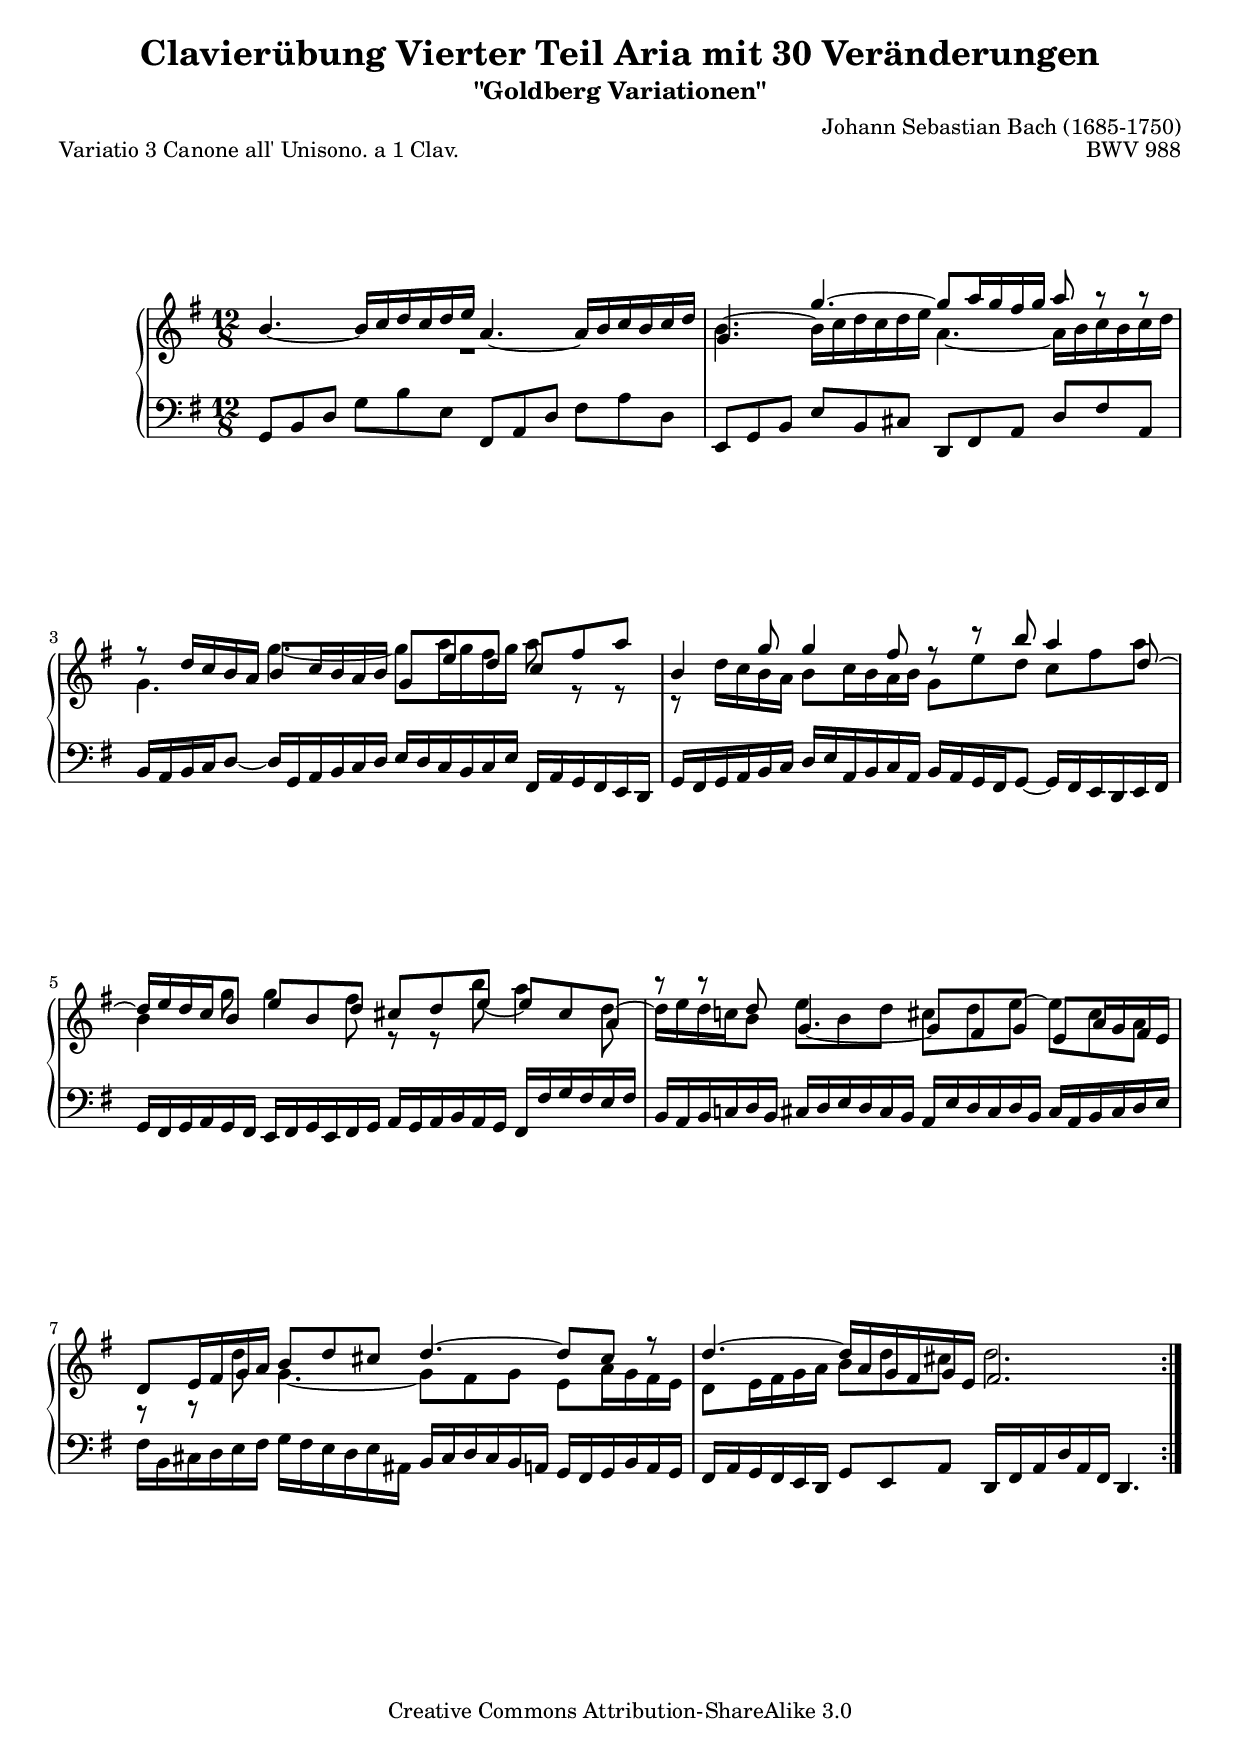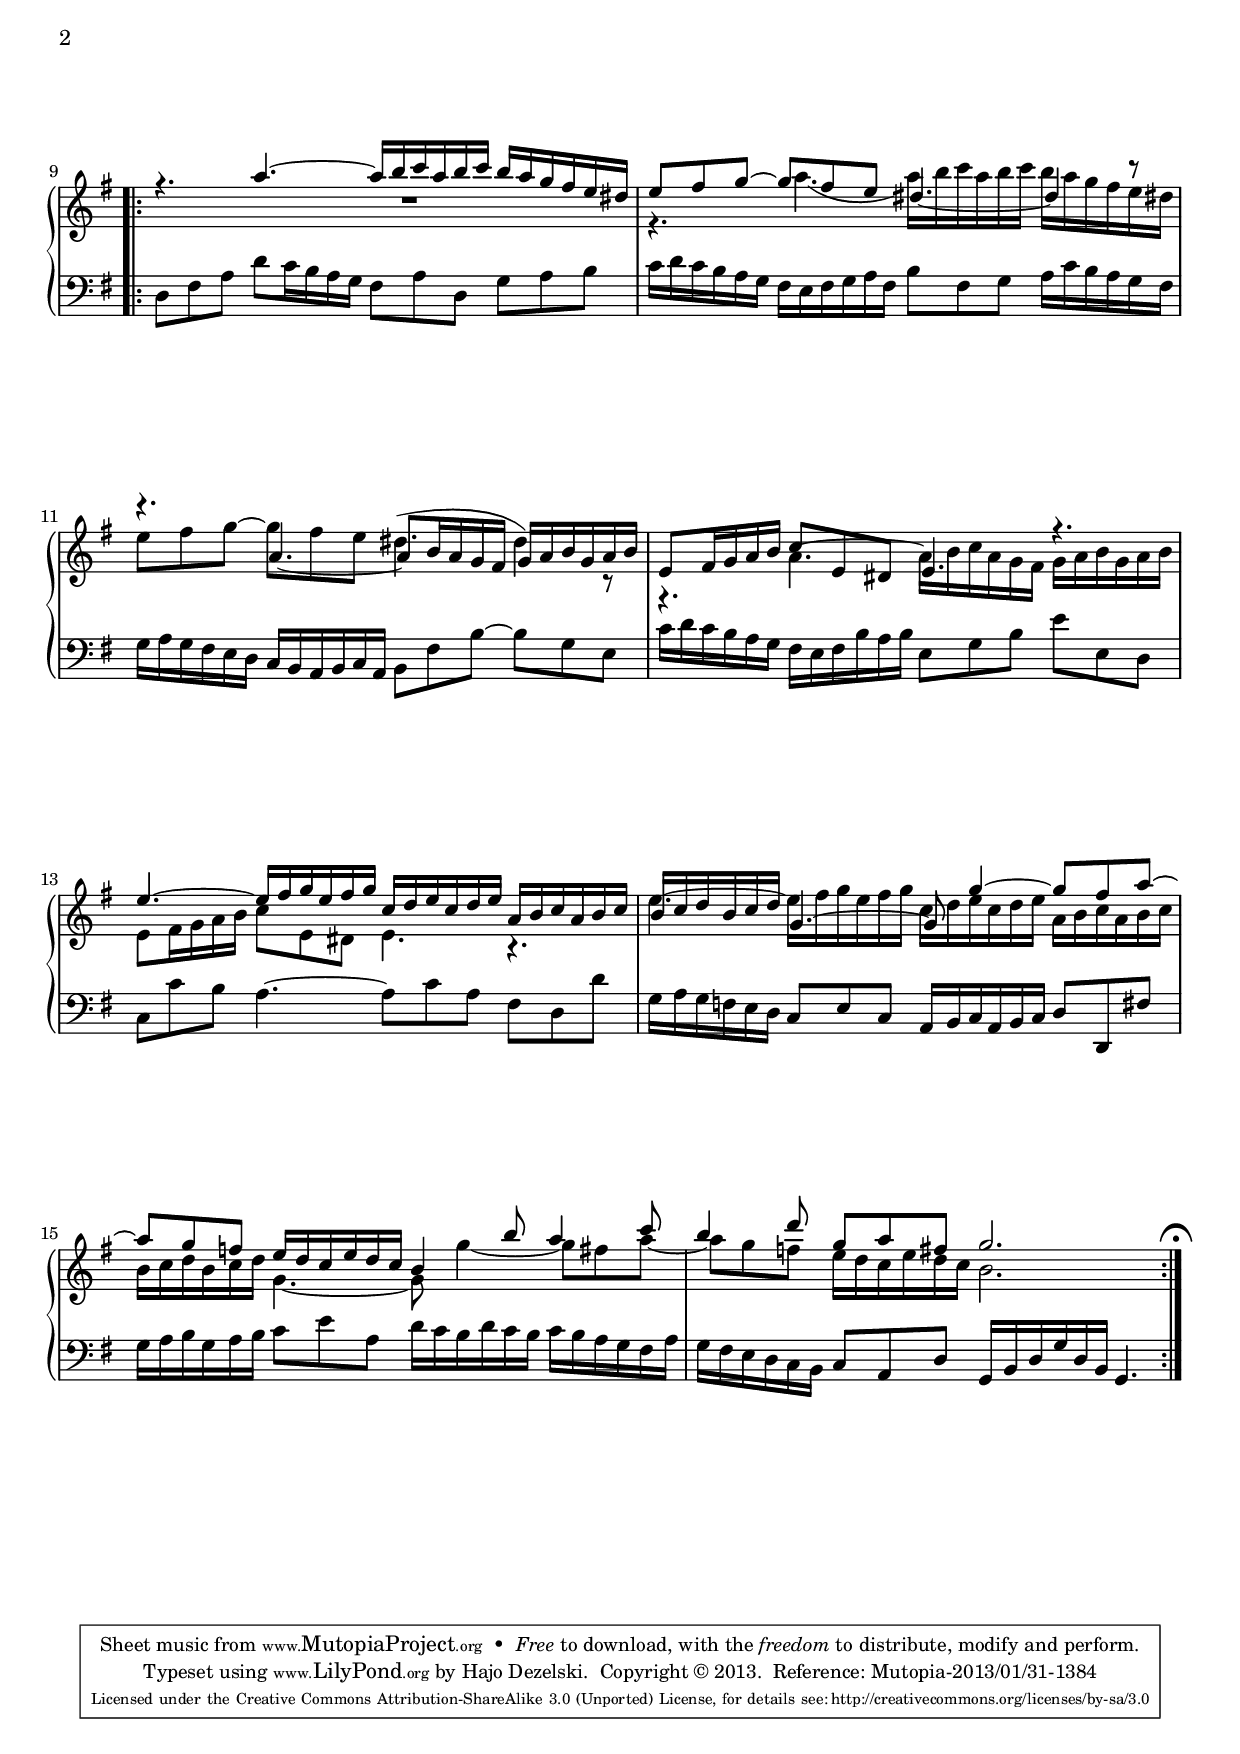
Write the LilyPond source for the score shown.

\version "2.16.1"

\paper {
      markup-system-spacing #'basic-distance = #19
      top-system-spacing #'basic-distance = #18
      system-system-spacing #'basic-distance = #26
      ragged-bottom = ##t
      ragged-last-bottom = ##t
}

%#(set-default-paper-size "a4")

#(set-global-staff-size 19)

\header {
        title = "Clavierübung Vierter Teil Aria mit 30 Veränderungen"
        subtitle = "\"Goldberg Variationen\""
        piece = "Variatio 3 Canone all' Unisono. a 1 Clav."
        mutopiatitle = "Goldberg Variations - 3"
        composer = "Johann Sebastian Bach (1685-1750)"
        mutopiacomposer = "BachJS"
        opus = "BWV 988"
        date = "1741"
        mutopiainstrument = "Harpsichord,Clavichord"
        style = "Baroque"
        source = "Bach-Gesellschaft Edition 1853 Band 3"
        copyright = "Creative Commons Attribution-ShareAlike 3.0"
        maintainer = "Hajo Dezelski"
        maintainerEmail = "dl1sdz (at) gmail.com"
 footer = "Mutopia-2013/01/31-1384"
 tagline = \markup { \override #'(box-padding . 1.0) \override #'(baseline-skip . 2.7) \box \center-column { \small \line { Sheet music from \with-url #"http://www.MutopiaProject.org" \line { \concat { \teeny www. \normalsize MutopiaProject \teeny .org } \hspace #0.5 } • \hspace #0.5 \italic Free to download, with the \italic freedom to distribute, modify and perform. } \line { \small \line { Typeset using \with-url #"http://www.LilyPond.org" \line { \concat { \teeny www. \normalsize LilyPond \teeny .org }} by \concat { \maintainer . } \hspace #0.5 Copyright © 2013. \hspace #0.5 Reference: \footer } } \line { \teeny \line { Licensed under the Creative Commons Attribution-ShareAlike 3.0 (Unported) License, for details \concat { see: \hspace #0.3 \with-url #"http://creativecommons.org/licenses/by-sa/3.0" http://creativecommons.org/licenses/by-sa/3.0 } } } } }
}

% Macros %%%%%%%%%%%%%%%%%%%%%%%%%%%%%%%%%%%%%%%%%%%%%%%%%%%%

staffUpper = {\change Staff = upper \stemDown}
staffLower = {\change Staff = lower \stemUp}
shorterStem = \once \override Stem #'length-fraction = #(magstep -3)
longerStem = \once \override Stem #'length-fraction = #(magstep 3)

%%%%%%%%%%%%%%%%%%%%%%%%%%%%%%%%%%%%%%%%%%%%%%%%%%%%%%%%%%

sopranoOne =   \relative b' {
   \repeat volta 2 { %begin repeated section

  b4._~ b16 [ c d c d e ] a,4._~ a16 [ b c b c d] | %  1
  g,4. g'4. ~ g8 [ a16 g fis g ] a8 r8 r8 | % 2
  r8 d,16 [ c b a ] b8 [ c16 b a b ] g8 e' d c fis a | % 3
  b,4 g'8 g4 fis8 r8 r8 b8 a4 d,8 ~| % 4
  d16 [ e d c b8 ] e b d cis d e8_~ e8 cis8 a  | % 5
  r8 r8  d8 g,4._~ g8 [ fis g ] e a16 g fis e | % 6
  d8 [ e16 fis g a ] b8 [ d cis ] d4. ~ d8 cis8 r8 | % 7
  d4. ~ d16 [ a g fis g e] fis2. | % 8
    } %end of repeated section
  
    \repeat volta 2 { %begin repeated section
  r4. a'4. ~ a16 [ b c a b c ] b [ a g fis e dis ] | % 9
  e8 [ fis g ~ ] g [ fis e ] dis4._~ dis4 r8 | % 10
  r4. a4._~ a8 [ b16 a g  fis ] g16 [ a b g a  b ] | % 11
  e,8 [ fis16 g a b ] c8 [ e, dis ] e4. r4. | % 12
  e'4. ~ e16 [ fis g e fis g ] c,16 [ d e c d e ] a,16 [ b c a b c ]| % 13
  \once \override Beam #'positions = #'(4.2 . 4.2) b16 [ c d b c d ] g,4. ~ g8 g'4 ~ g8 [fis a] ~ | % 14  
  a8 g f e16 [ d c e d c ] b4 b'8 a4 c8 | % 15
  b4 d8 g,8 [a fis] g2. | \mark \markup { \musicglyph #"scripts.ufermata" } % 16
    }  %end of repeated section
  
}

sopranoTwo =   \relative b' {
   \repeat volta 2 { %begin repeated section
  \once \override  Voice.Rest #'extra-offset = #'(20.4 . 0 ) r1 s2| %1
  b4.^~  b16 [ c d c d e] a,4. ~ a16 [ b c b c d ] | % 2
  g,4.  g'~ g8[ a16 g fis g ] \once \override Stem #'length-fraction = #(magstep -3) a8 r8 r8 | % 3
  r8 d,16 [ c b a ] b8 [ c16 b a b ] g8 [ e' d ] c8 [ fis a ] | % 4
  b,4 \shorterStem g'8 g4 \longerStem fis8 r8 r8 \longerStem b8 a4 \longerStem d,8^~| % 5
  d16 [ e d c! b8 ]  e8 [ b d ] cis8 [ d e^~ ] e8 [ cis a ]| % 6
  r8 r8 \longerStem d8 g,4. ~ g8 [ fis g ] e8 [ a16 g fis e ]| % 7
  d8 [ e16 fis g a ] b8 [ d cis ] d2. | % 8
  | % 8
    } %end of repeated section
  
    \repeat volta 2 { %begin repeated section
  \once \override Voice.Rest #'extra-offset = #'(25.0 . 0 ) b1\rest s2| % 9
  r4. \once \override Tie #'control-points = #'( ( 1.374 . 2.129) ( 3.5726 . 0.274) ( 7.4201 . 0.068) ( 10.03 . 1.099) ) a'4. ~ \once \override Beam #'positions = #'(-2.0 . -2.0) a16 [ b16 c16 a16 b16 c16 ] \once \override Beam #'positions = #'(-2.0 . -3.0) b16 [ a16 g16 fis16 e16 dis!16 ] | % 10
   e8 [ fis8 g8^~ ] \once \override Beam #'positions = #'(-2.4 . -3.0) g8 [ fis8 e8 ] \once \override Tie #'control-points = #'( ( 0.2563 . 3.674) ( 5.1277 . 4.785) ( 11.11 . 4.529) ( 13.246 . 2.222) ) dis4.^~ dis4 r8 | % 11
  r4. a4.^~ a16 [ b c a g fis ] g16 [ a b g a b ]| % 12
  e,8 [ fis16 g a b ] c8 [ e, dis ] e4. r4. | % 13
  e'4.^~ e16 [ fis g e fis g ] c,16 [ d e c d e ] a,16 [ b c a b c ]| % 14  
  b16 [ c d b c d ] g,4. ~ g8 g'4 ~ g8 fis a ~| % 15
  a8 [g f] e16 [ d c e d c ] b2. | \mark \markup { \musicglyph #"scripts.ufermata" } % 16
    }  %end of repeated section
  
}

soprano = << \sopranoOne \\ \sopranoTwo >>


bass = \relative c {
	 \repeat volta 2 { %begin repeated section
		 
  g8 [ b d ] g8 [ b e, ] fis,8 [ a d] fis8 [ a d, ] | % 1
  e,8 [ g b ] e8 [ b cis ] d,8 [ fis a ] d8 [ fis a, ] | % 2
  b16 [ a b c d8 ] ~ ] d16 [ g,16 a b c d ] e16 [ d c
    b c e ] fis,16 [ a g fis e d ]| % 3
  g16 [ fis g a b c ] d [e a, b c a ] b [ a g fis g8 ] ~ g16 [ fis e d e  fis ] | % 4
  g16 [ fis g a g fis ] e16 [ fis g e fis g ] a16 [ g a b a g ] fis16 [ fis' g fis e fis ] | % 5
  b,16 [ a b c! d b ] cis16 [ d e d cis b ] a16 [ e' d cis d b ] cis16 [ a b cis d e ] | % 6
  fis16 [ b, cis d e fis ] g16 [ fis e d e ais, ]
  b16 [ cis d cis b a ] g16 [ fis g b a g ] | % 7
  fis16 [ a g fis e d ] g8 [ e a ] d,16 [ fis a d a fis ] d4. | % 8
    } %end of repeated section
  
    \repeat volta 2 { %begin repeated section
  d'8 [ fis a ] d [ c16 b a g ] fis8 [ a d, ] g8 [ a b ] | % 9
  c16 [ d c b a g ] fis16 [ e fis g a fis ] b8 [ fis g ] a16 [ c b a g fis ]| % 10
  g16 [ a g fis e d ] c16 [ b a b c a ] b8 [ fis' b ~ ] b [ g e ] | % 11
  c'16 [ d c b a g ] fis16 [ e fis b a b ] e,8 [ g b ] e8 [ e, d ] | % 12
  c8 [ c' b8 ] a4. ~ a8 [ c a ] fis8 [ d d' ] | % 13
  g,16 [ a g f e d ] c8 [ e c ] a16 [ b c a b c ] d8 [ d, fis' ] | % 14  
  g16 [ a b g a b ] c8 [ e a, ] d16 [ c b d c b ] c16 [ b a g fis a ]| % 15
  g16 [ fis e d c b ] c8 [ a d ] g,16 [ b d g d b ] g4. | % 16

    }  %end of repeated section
  
}


%% Merge score - Piano staff in key of G Major, 3/4 time.

\score {
    \context PianoStaff <<
        \set PianoStaff.midiInstrument = "harpsichord"
        \context Staff = "upper" { \clef "treble" \key g \major \time 12/8 \soprano  }
        \context Staff = "lower"  { \clef "bass" \key g \major \time 12/8 \bass }
    >>
    \layout{  }
    \midi { }

}
